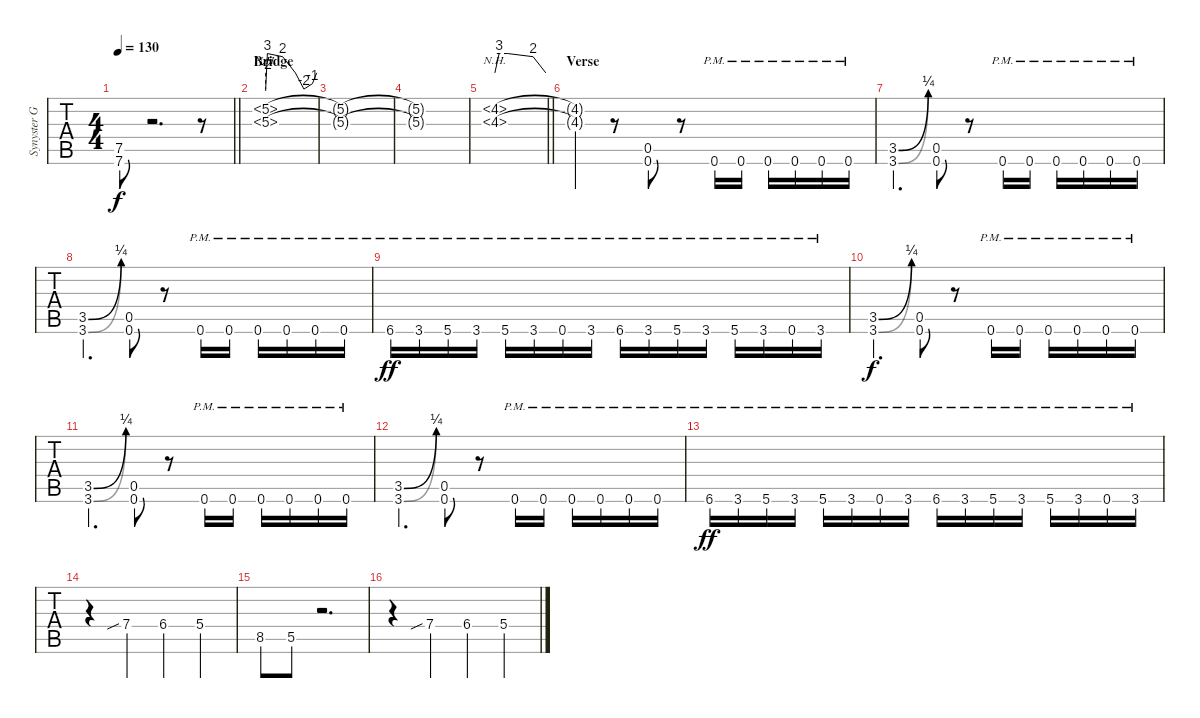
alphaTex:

\track ("Synyster Gates" "Synyster G") {instrument distortionguitar}
\staff {tabs}
\tuning (E4 B3 G3 D3 A2 D2) {hide}
\ts (4 4)
\tempo 130
\clef g2
\barLineRight lightlight
\ks c
(7.5 7.6).8{dy f} r.2{d} r.8 |
\section ("" "Bridge")
(5.2{nh} 5.3{nh}).1{tbe (custom default 0 -8 2 12 20 8 35 0 45 -8 55 -4 60 0) volume 6 balance 8} |
(5.2{t} 5.3{t}).1 |
(5.2{t} 5.3{t}).1 |
\barLineRight lightlight
(4.2{nh} 4.3{nh}).1{tbe (custom default 0 0 5 12 15 12 45 8 60 0)} |
\section ("" "Verse")
(4.2{t} 4.3{t}).4 r.8 (0.5 0.6).8{volume 12} r.8 0.6{pm}.16 0.6{pm}.16 0.6{pm}.16 0.6{pm}.16 0.6{pm}.16 0.6{pm}.16 |
(3.5{be (bend 0 0 60 1)} 3.6{be (bend 0 0 60 1)}).4{d} (0.5 0.6).8 r.8 0.6{pm}.16 0.6{pm}.16 0.6{pm}.16 0.6{pm}.16 0.6{pm}.16 0.6{pm}.16 |
(3.5{be (bend 0 0 60 1)} 3.6{be (bend 0 0 60 1)}).4{d} (0.5 0.6).8 r.8 0.6{pm}.16 0.6{pm}.16 0.6{pm}.16 0.6{pm}.16 0.6{pm}.16 0.6{pm}.16 |
6.6{pm}.16{dy ff} 3.6{pm}.16 5.6{pm}.16 3.6{pm}.16 5.6{pm}.16 3.6{pm}.16 0.6{pm}.16 3.6{pm}.16 6.6{pm}.16 3.6{pm}.16 5.6{pm}.16 3.6{pm}.16 5.6{pm}.16 3.6{pm}.16 0.6{pm}.16 3.6{pm}.16 |
(3.5{be (bend 0 0 60 1)} 3.6{be (bend 0 0 60 1)}).4{d dy f} (0.5 0.6).8 r.8 0.6{pm}.16 0.6{pm}.16 0.6{pm}.16 0.6{pm}.16 0.6{pm}.16 0.6{pm}.16 |
(3.5{be (bend 0 0 60 1)} 3.6{be (bend 0 0 60 1)}).4{d} (0.5 0.6).8 r.8 0.6{pm}.16 0.6{pm}.16 0.6{pm}.16 0.6{pm}.16 0.6{pm}.16 0.6{pm}.16 |
(3.5{be (bend 0 0 60 1)} 3.6{be (bend 0 0 60 1)}).4{d} (0.5 0.6).8 r.8 0.6{pm}.16 0.6{pm}.16 0.6{pm}.16 0.6{pm}.16 0.6{pm}.16 0.6{pm}.16 |
6.6{pm}.16{dy ff} 3.6{pm}.16 5.6{pm}.16 3.6{pm}.16 5.6{pm}.16 3.6{pm}.16 0.6{pm}.16 3.6{pm}.16 6.6{pm}.16 3.6{pm}.16 5.6{pm}.16 3.6{pm}.16 5.6{pm}.16 3.6{pm}.16 0.6{pm}.16 3.6{pm}.16 |
r.4{volume 10} 7.4{sib}.4 6.4.4 5.4.4 |
8.5.8 5.5.8 r.2{d} |
r.4 7.4{sib}.4 6.4.4 5.4.4
